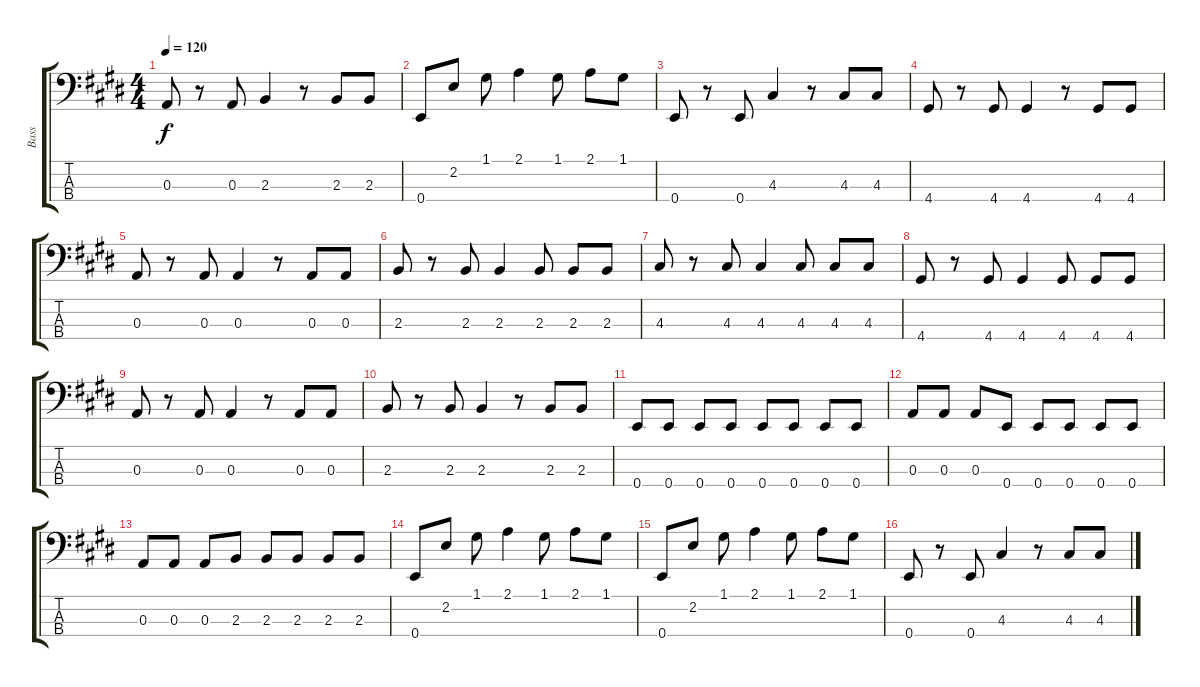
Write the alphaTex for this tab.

\track ("Bass" "Bass") {instrument electricbassfinger}
\staff {score tabs}
\tuning (G2 D2 A1 E1) {hide}
\ts (4 4)
\tempo 120
\clef f4
\ks e
0.3.8{dy f} r.8 0.3.8 2.3.4 r.8 2.3.8 2.3.8 |
0.4.8 2.2.8 1.1.8 2.1.4 1.1.8 2.1.8 1.1.8 |
0.4.8 r.8 0.4.8 4.3.4 r.8 4.3.8 4.3.8 |
4.4.8 r.8 4.4.8 4.4.4 r.8 4.4.8 4.4.8 |
0.3.8 r.8 0.3.8 0.3.4 r.8 0.3.8 0.3.8 |
2.3.8 r.8 2.3.8 2.3.4 2.3.8 2.3.8 2.3.8 |
4.3.8 r.8 4.3.8 4.3.4 4.3.8 4.3.8 4.3.8 |
4.4.8 r.8 4.4.8 4.4.4 4.4.8 4.4.8 4.4.8 |
0.3.8 r.8 0.3.8 0.3.4 r.8 0.3.8 0.3.8 |
2.3.8 r.8 2.3.8 2.3.4 r.8 2.3.8 2.3.8 |
0.4.8 0.4.8 0.4.8 0.4.8 0.4.8 0.4.8 0.4.8 0.4.8 |
0.3.8 0.3.8 0.3.8 0.4.8 0.4.8 0.4.8 0.4.8 0.4.8 |
0.3.8 0.3.8 0.3.8 2.3.8 2.3.8 2.3.8 2.3.8 2.3.8 |
0.4.8 2.2.8 1.1.8 2.1.4 1.1.8 2.1.8 1.1.8 |
0.4.8 2.2.8 1.1.8 2.1.4 1.1.8 2.1.8 1.1.8 |
0.4.8 r.8 0.4.8 4.3.4 r.8 4.3.8 4.3.8
